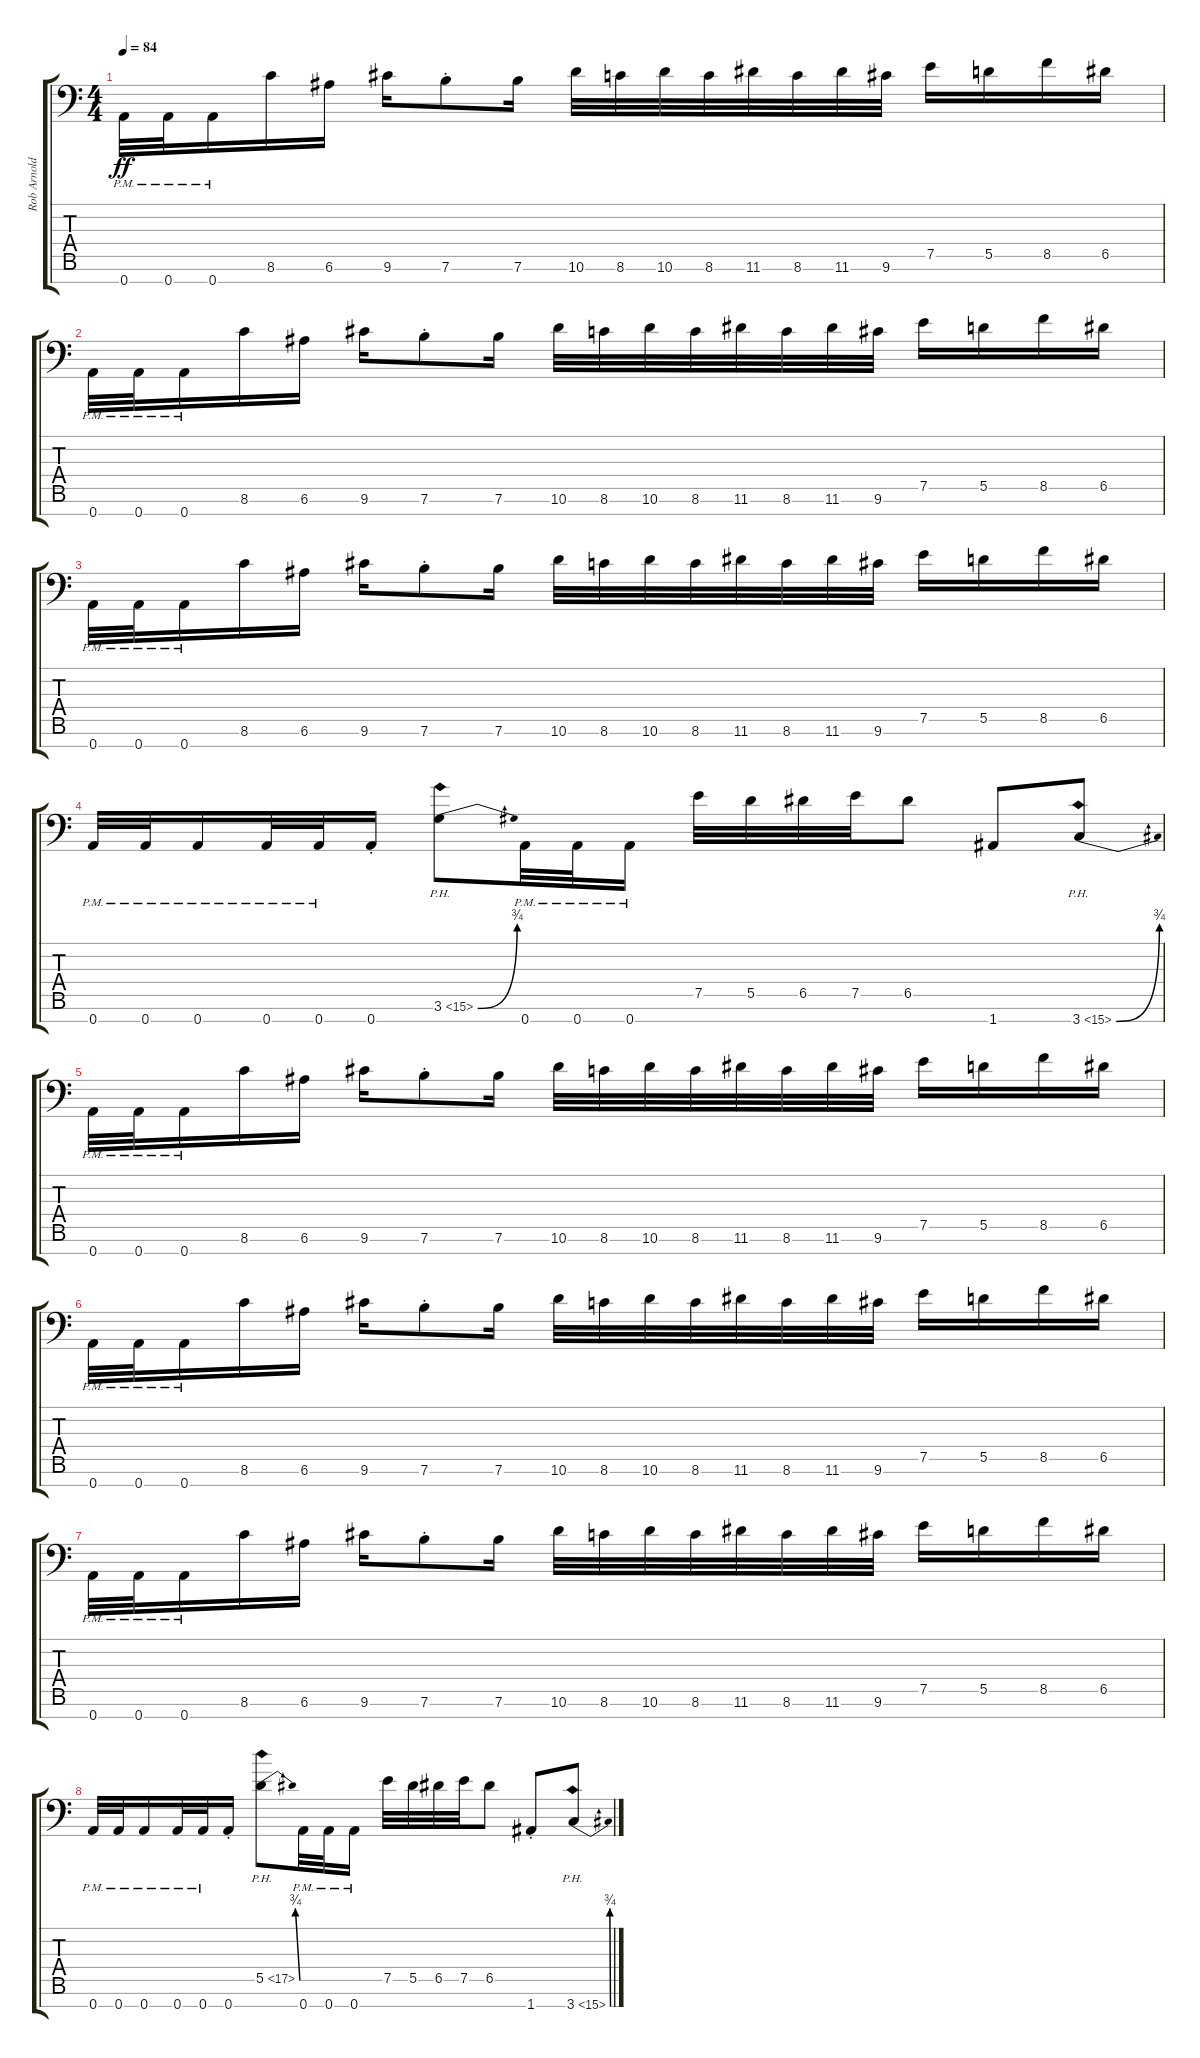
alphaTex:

\track ("Rob Arnold" "Rob Arnold") {instrument distortionguitar}
\staff {score tabs}
\tuning (E4 B3 G3 D3 A2 E2 A1) {hide}
\ts (4 4)
\tempo 84
\clef f4
\ks c
0.7{pm}.32{dy ff instrument distortionguitar} 0.7{pm}.32 0.7{pm}.16 8.6.16 6.6.16 9.6.16 7.6{st}.8 7.6.16 10.6.32 8.6.32 10.6.32 8.6.32 11.6.32 8.6.32 11.6.32 9.6.32 7.5.16 5.5.16 8.5.16 6.5.16 |
0.7{pm}.32 0.7{pm}.32 0.7{pm}.16 8.6.16 6.6.16 9.6.16 7.6{st}.8 7.6.16 10.6.32 8.6.32 10.6.32 8.6.32 11.6.32 8.6.32 11.6.32 9.6.32 7.5.16 5.5.16 8.5.16 6.5.16 |
0.7{pm}.32 0.7{pm}.32 0.7{pm}.16 8.6.16 6.6.16 9.6.16 7.6{st}.8 7.6.16 10.6.32 8.6.32 10.6.32 8.6.32 11.6.32 8.6.32 11.6.32 9.6.32 7.5.16 5.5.16 8.5.16 6.5.16 |
0.7{pm}.32 0.7{pm}.32 0.7{pm}.16 0.7{pm}.32 0.7{pm}.32 0.7{st}.16 3.6{be (bend 0 0 60 3) ph 12}.8{volume 12 instrument guitarharmonics} 0.7{pm}.32{instrument distortionguitar} 0.7{pm}.32 0.7{pm}.16 7.5.32 5.5.32 6.5.32 7.5.32 6.5.8 1.7.8 3.7{be (bend 0 0 60 3) ph 12}.8{instrument guitarharmonics} |
0.7{pm}.32{volume 16 instrument distortionguitar} 0.7{pm}.32 0.7{pm}.16 8.6.16 6.6.16 9.6.16 7.6{st}.8 7.6.16 10.6.32 8.6.32 10.6.32 8.6.32 11.6.32 8.6.32 11.6.32 9.6.32 7.5.16 5.5.16 8.5.16 6.5.16 |
0.7{pm}.32 0.7{pm}.32 0.7{pm}.16 8.6.16 6.6.16 9.6.16 7.6{st}.8 7.6.16 10.6.32 8.6.32 10.6.32 8.6.32 11.6.32 8.6.32 11.6.32 9.6.32 7.5.16 5.5.16 8.5.16 6.5.16 |
0.7{pm}.32 0.7{pm}.32 0.7{pm}.16 8.6.16 6.6.16 9.6.16 7.6{st}.8 7.6.16 10.6.32 8.6.32 10.6.32 8.6.32 11.6.32 8.6.32 11.6.32 9.6.32 7.5.16 5.5.16 8.5.16 6.5.16 |
0.7{pm}.32 0.7{pm}.32 0.7{pm}.16 0.7{pm}.32 0.7{pm}.32 0.7{st}.16 5.5{be (bend 0 0 60 3) ph 12}.8{volume 12 instrument guitarharmonics} 0.7{pm}.32{volume 16 instrument distortionguitar} 0.7{pm}.32 0.7{pm}.16 7.5.32 5.5.32 6.5.32 7.5.32 6.5.8 1.7{st}.8 3.7{be (bend 0 0 60 3) ph 12}.8{volume 10 instrument guitarharmonics}
